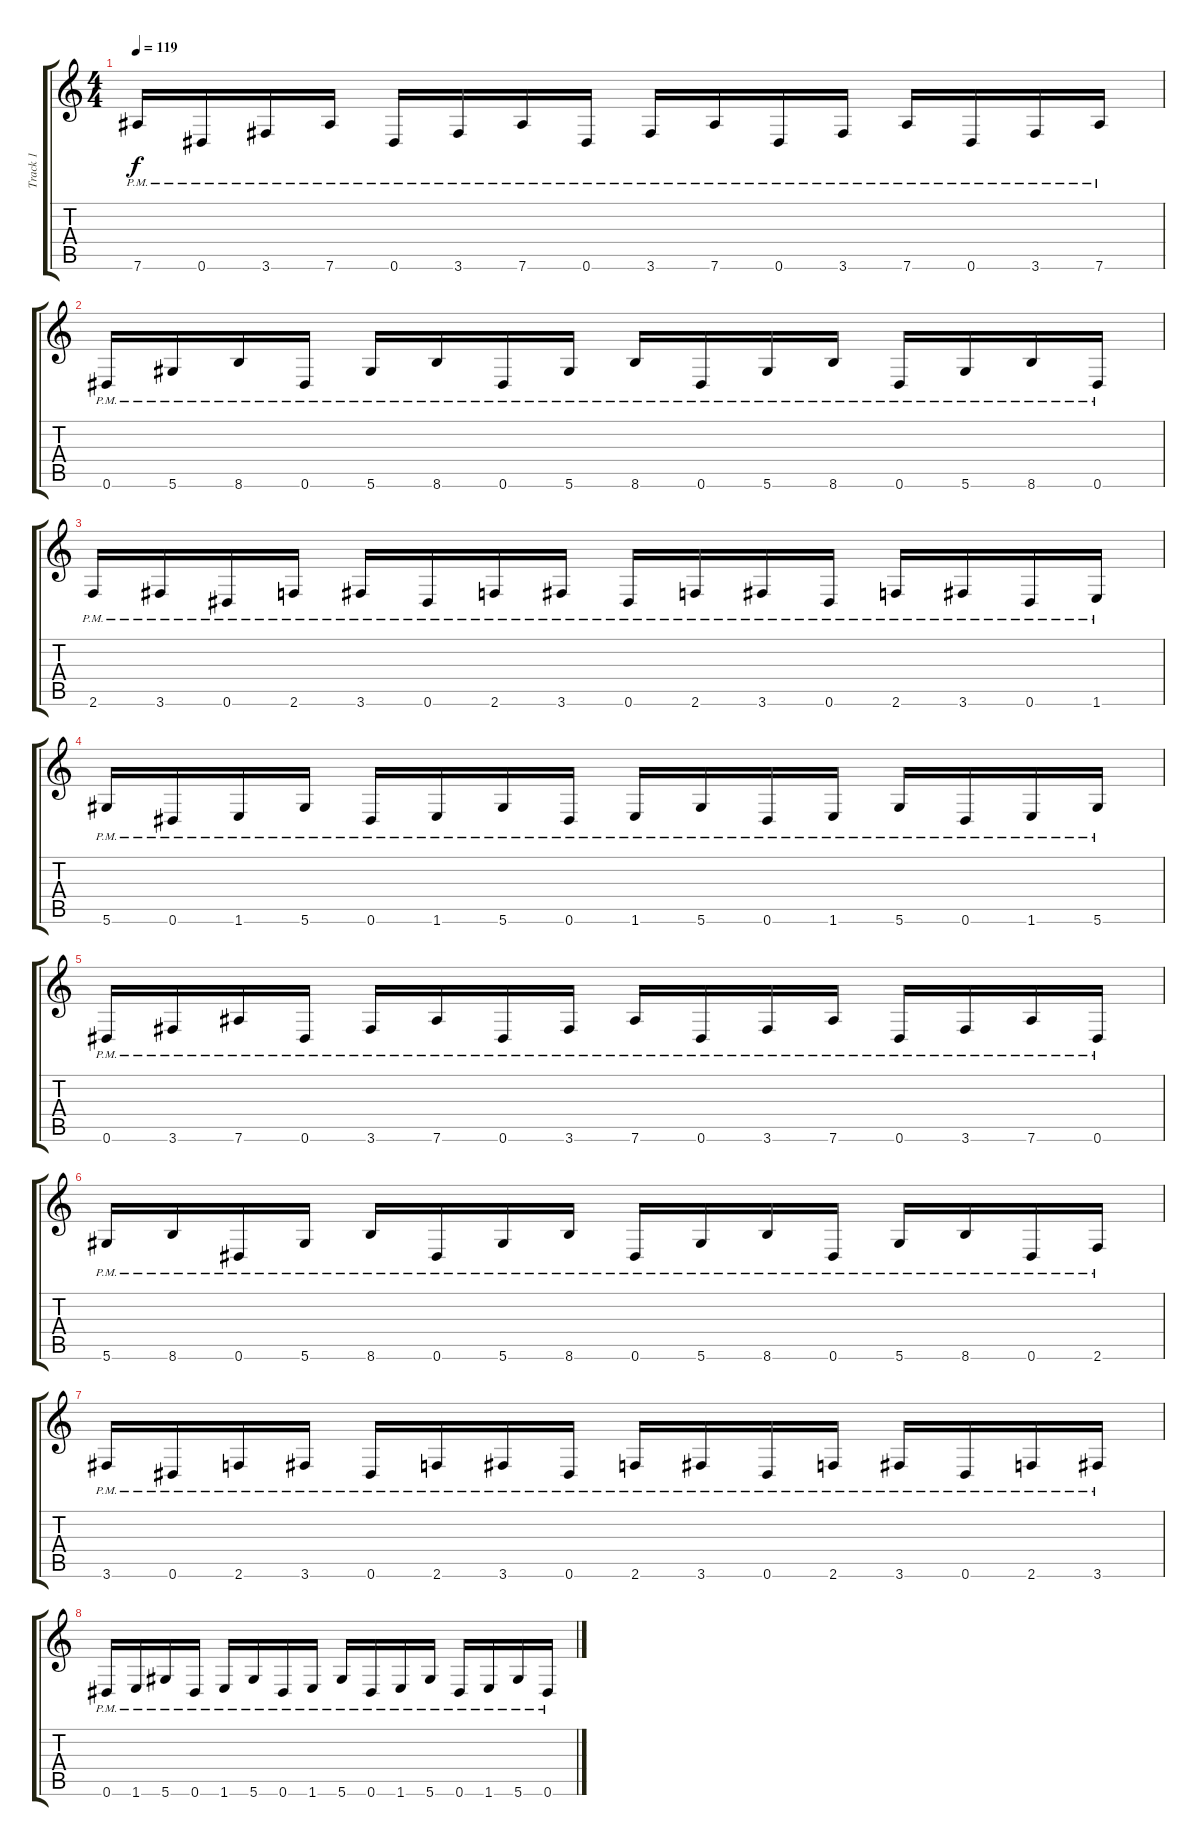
\track ("Track 1" "Track 1") {instrument overdrivenguitar}
\staff {score tabs}
\tuning (Eb4 Bb3 Gb3 Db3 Ab2 Eb2) {hide}
\ts (4 4)
\tempo 119
\clef g2
\ks c
7.6{pm}.16{dy f} 0.6{pm}.16 3.6{pm}.16 7.6{pm}.16 0.6{pm}.16 3.6{pm}.16 7.6{pm}.16 0.6{pm}.16 3.6{pm}.16 7.6{pm}.16 0.6{pm}.16 3.6{pm}.16 7.6{pm}.16 0.6{pm}.16 3.6{pm}.16 7.6{pm}.16 |
0.6{pm}.16 5.6{pm}.16 8.6{pm}.16 0.6{pm}.16 5.6{pm}.16 8.6{pm}.16 0.6{pm}.16 5.6{pm}.16 8.6{pm}.16 0.6{pm}.16 5.6{pm}.16 8.6{pm}.16 0.6{pm}.16 5.6{pm}.16 8.6{pm}.16 0.6{pm}.16 |
2.6{pm}.16 3.6{pm}.16 0.6{pm}.16 2.6{pm}.16 3.6{pm}.16 0.6{pm}.16 2.6{pm}.16 3.6{pm}.16 0.6{pm}.16 2.6{pm}.16 3.6{pm}.16 0.6{pm}.16 2.6{pm}.16 3.6{pm}.16 0.6{pm}.16 1.6{pm}.16 |
5.6{pm}.16 0.6{pm}.16 1.6{pm}.16 5.6{pm}.16 0.6{pm}.16 1.6{pm}.16 5.6{pm}.16 0.6{pm}.16 1.6{pm}.16 5.6{pm}.16 0.6{pm}.16 1.6{pm}.16 5.6{pm}.16 0.6{pm}.16 1.6{pm}.16 5.6{pm}.16 |
0.6{pm}.16 3.6{pm}.16 7.6{pm}.16 0.6{pm}.16 3.6{pm}.16 7.6{pm}.16 0.6{pm}.16 3.6{pm}.16 7.6{pm}.16 0.6{pm}.16 3.6{pm}.16 7.6{pm}.16 0.6{pm}.16 3.6{pm}.16 7.6{pm}.16 0.6{pm}.16 |
5.6{pm}.16 8.6{pm}.16 0.6{pm}.16 5.6{pm}.16 8.6{pm}.16 0.6{pm}.16 5.6{pm}.16 8.6{pm}.16 0.6{pm}.16 5.6{pm}.16 8.6{pm}.16 0.6{pm}.16 5.6{pm}.16 8.6{pm}.16 0.6{pm}.16 2.6{pm}.16 |
3.6{pm}.16 0.6{pm}.16 2.6{pm}.16 3.6{pm}.16 0.6{pm}.16 2.6{pm}.16 3.6{pm}.16 0.6{pm}.16 2.6{pm}.16 3.6{pm}.16 0.6{pm}.16 2.6{pm}.16 3.6{pm}.16 0.6{pm}.16 2.6{pm}.16 3.6{pm}.16 |
0.6{pm}.16 1.6{pm}.16 5.6{pm}.16 0.6{pm}.16 1.6{pm}.16 5.6{pm}.16 0.6{pm}.16 1.6{pm}.16 5.6{pm}.16 0.6{pm}.16 1.6{pm}.16 5.6{pm}.16 0.6{pm}.16 1.6{pm}.16 5.6{pm}.16 0.6{pm}.16
